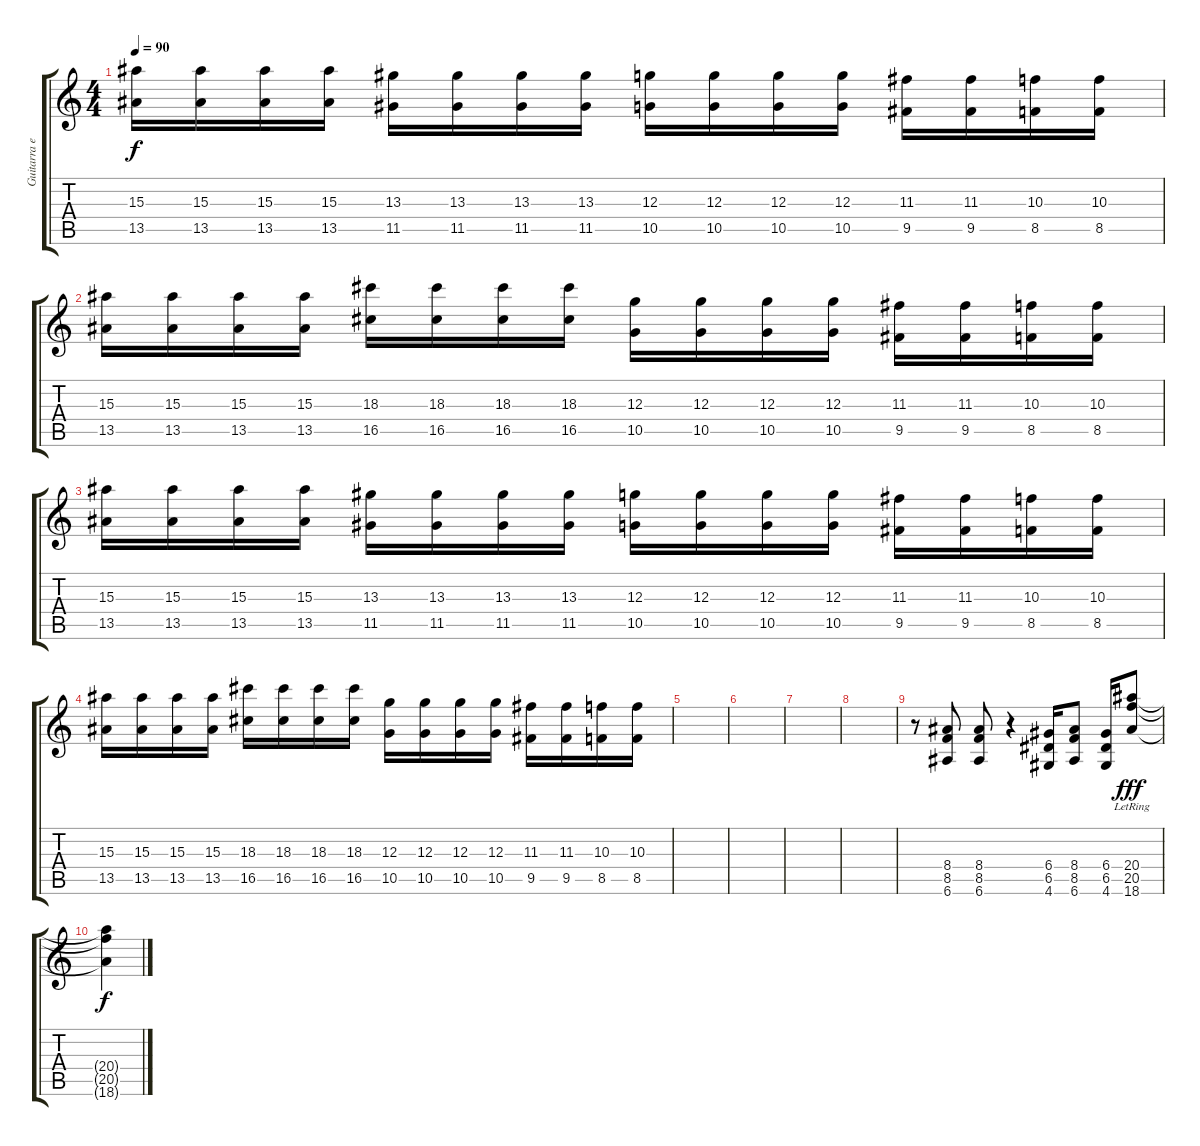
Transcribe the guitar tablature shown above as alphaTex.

\track ("Guitarra extra" "Guitarra e") {instrument overdrivenguitar}
\staff {score tabs}
\tuning (E4 B3 G3 D3 A2 E2) {hide}
\ts (4 4)
\tempo 90
\clef g2
\ks c
(15.3 13.5).16{dy f} (15.3 13.5).16 (15.3 13.5).16 (15.3 13.5).16 (13.3 11.5).16 (13.3 11.5).16 (13.3 11.5).16 (13.3 11.5).16 (12.3 10.5).16 (12.3 10.5).16 (12.3 10.5).16 (12.3 10.5).16 (11.3 9.5).16 (11.3 9.5).16 (10.3 8.5).16 (10.3 8.5).16 |
(15.3 13.5).16 (15.3 13.5).16 (15.3 13.5).16 (15.3 13.5).16 (18.3 16.5).16 (18.3 16.5).16 (18.3 16.5).16 (18.3 16.5).16 (12.3 10.5).16 (12.3 10.5).16 (12.3 10.5).16 (12.3 10.5).16 (11.3 9.5).16 (11.3 9.5).16 (10.3 8.5).16 (10.3 8.5).16 |
(15.3 13.5).16 (15.3 13.5).16 (15.3 13.5).16 (15.3 13.5).16 (13.3 11.5).16 (13.3 11.5).16 (13.3 11.5).16 (13.3 11.5).16 (12.3 10.5).16 (12.3 10.5).16 (12.3 10.5).16 (12.3 10.5).16 (11.3 9.5).16 (11.3 9.5).16 (10.3 8.5).16 (10.3 8.5).16 |
(15.3 13.5).16 (15.3 13.5).16 (15.3 13.5).16 (15.3 13.5).16 (18.3 16.5).16 (18.3 16.5).16 (18.3 16.5).16 (18.3 16.5).16 (12.3 10.5).16 (12.3 10.5).16 (12.3 10.5).16 (12.3 10.5).16 (11.3 9.5).16 (11.3 9.5).16 (10.3 8.5).16 (10.3 8.5).16 |
|
|
|
|
r.8 (8.4 8.5 6.6).8 (8.4 8.5 6.6).8 r.4 (6.4 6.5 4.6).16 (8.4 8.5 6.6).8 (6.4 6.5 4.6).16 (20.4{lr} 20.5 18.6{lr}).8{dy fff} |
(20.4{t} 20.5{t} 18.6{t}).4{dy f}
